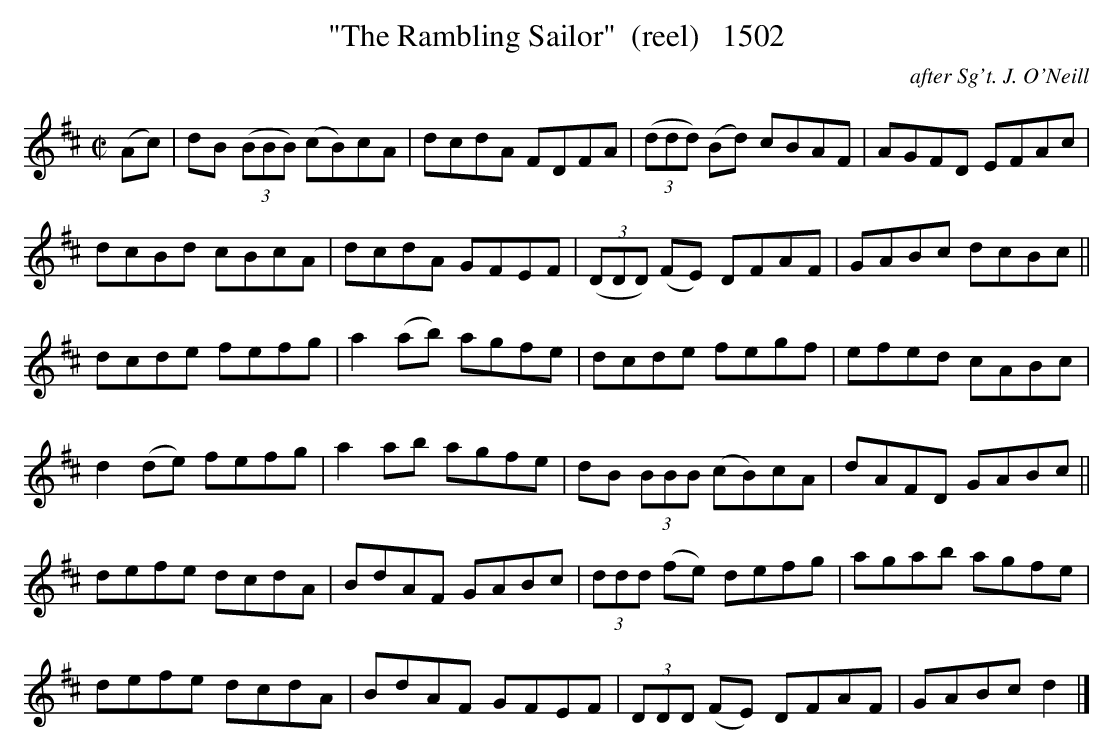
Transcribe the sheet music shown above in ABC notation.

X:1
T:"The Rambling Sailor"  (reel)   1502
C:after Sg't. J. O'Neill
BRENNAN July 2003 (HTTP://WWW.SOSYOURMOM.COM)
M:C|
L:1/8
K:D
(Ac)|dB  (3(BBB) (cB)cA|dcdA FDFA| (3(ddd) (Bd) cBAF|AGFD EFAc|
dcBd cBcA|dcdA GFEF|(3(DDD) (FE) DFAF|GABc dcBc||
dcde fefg|a2(ab) agfe|dcde fegf|efed cABc|
d2(de) fefg|a2ab agfe|dB  (3BBB (cB)cA|dAFD GABc||
defe dcdA|BdAF GABc| (3ddd (fe) defg|agab agfe|
defe dcdA|BdAF GFEF| (3DDD (FE) DFAF|GABc d2|]
